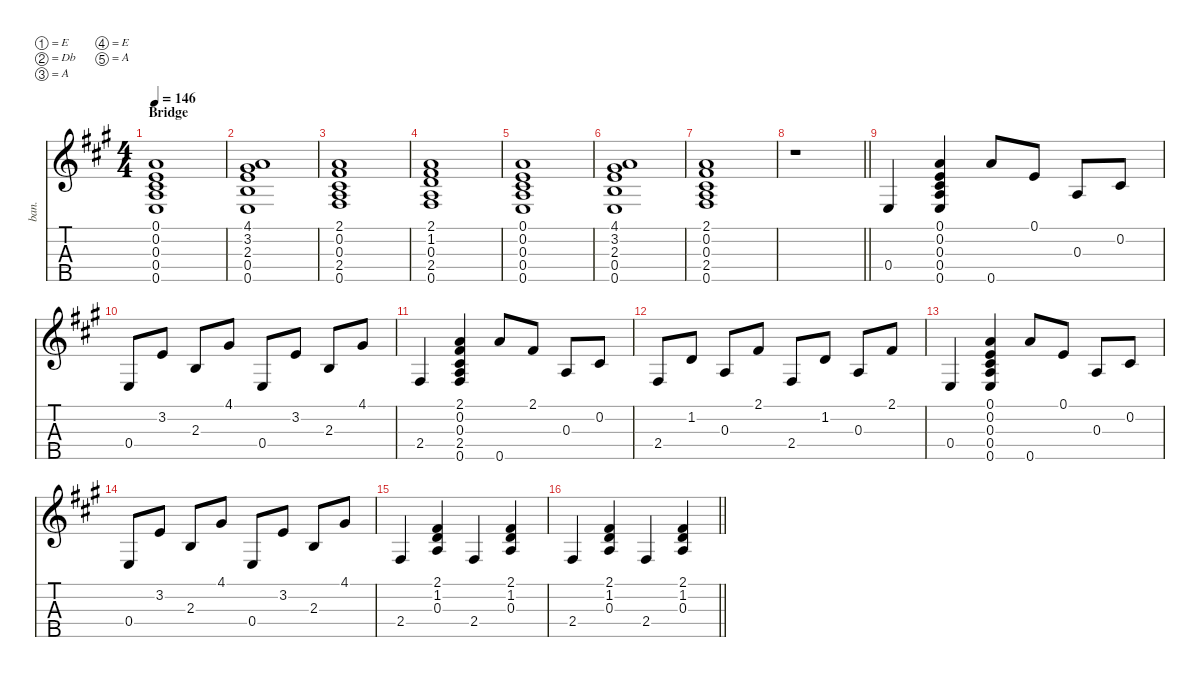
\defaultSystemsLayout 4
\hideDynamics
\bracketExtendMode nobrackets
\otherSystemsTrackNameOrientation horizontal
\track ("Banjo" "ban.") {defaultSystemsLayout 8 instrument banjo}
\staff {score tabs}
\tuning (E4 Db4 A3 E3 A4)
\ts (4 4)
\section ("" "Bridge")
\tempo 146
\clef g2
\ks a
(0.1{acc forcenatural} 0.2{acc #} 0.3{acc forcenatural} 0.4{acc forcenatural} 0.5{acc forcenatural}).1{dy f beam Up} |
(4.1{acc #} 3.2{acc forcenatural} 2.3{acc forcenatural} 0.4{acc forcenatural} 0.5{acc forcenatural}).1{beam Up} |
(2.1{acc #} 0.2{acc #} 0.3{acc forcenatural} 2.4{acc #} 0.5{acc forcenatural}).1{beam Up} |
(2.1{acc #} 1.2{acc forcenatural} 0.3{acc forcenatural} 2.4{acc #} 0.5{acc forcenatural}).1{beam Up} |
(0.1{acc forcenatural} 0.2{acc #} 0.3{acc forcenatural} 0.4{acc forcenatural} 0.5{acc forcenatural}).1{beam Up} |
(4.1{acc #} 3.2{acc forcenatural} 2.3{acc forcenatural} 0.4{acc forcenatural} 0.5{acc forcenatural}).1{beam Up} |
(2.1{acc #} 0.2{acc #} 0.3{acc forcenatural} 2.4{acc #} 0.5{acc forcenatural}).1{beam Up} |
\barLineRight lightlight
r.1{beam Down} |
0.4{acc forcenatural}.4{beam Up} (0.1{acc forcenatural} 0.2{acc #} 0.3{acc forcenatural} 0.4{acc forcenatural} 0.5{acc forcenatural}).4{beam Up} 0.5{acc forcenatural}.8{beam Up} 0.1{acc forcenatural}.8{beam Up} 0.3{acc forcenatural}.8{beam Up} 0.2{acc #}.8{beam Up} |
0.4{acc forcenatural}.8{beam Up} 3.2{acc forcenatural}.8{beam Up} 2.3{acc forcenatural}.8{beam Up} 4.1{acc #}.8{beam Up} 0.4{acc forcenatural}.8{beam Up} 3.2{acc forcenatural}.8{beam Up} 2.3{acc forcenatural}.8{beam Up} 4.1{acc #}.8{beam Up} |
2.4{acc #}.4{beam Up} (2.1{acc #} 0.2{acc #} 0.3{acc forcenatural} 2.4{acc #} 0.5{acc forcenatural}).4{beam Up} 0.5{acc forcenatural}.8{beam Up} 2.1{acc #}.8{beam Up} 0.3{acc forcenatural}.8{beam Up} 0.2{acc #}.8{beam Up} |
2.4{acc #}.8{beam Up} 1.2{acc forcenatural}.8{beam Up} 0.3{acc forcenatural}.8{beam Up} 2.1{acc #}.8{beam Up} 2.4{acc #}.8{beam Up} 1.2{acc forcenatural}.8{beam Up} 0.3{acc forcenatural}.8{beam Up} 2.1{acc #}.8{beam Up} |
0.4{acc forcenatural}.4{beam Up} (0.1{acc forcenatural} 0.2{acc #} 0.3{acc forcenatural} 0.4{acc forcenatural} 0.5{acc forcenatural}).4{beam Up} 0.5{acc forcenatural}.8{beam Up} 0.1{acc forcenatural}.8{beam Up} 0.3{acc forcenatural}.8{beam Up} 0.2{acc #}.8{beam Up} |
0.4{acc forcenatural}.8{beam Up} 3.2{acc forcenatural}.8{beam Up} 2.3{acc forcenatural}.8{beam Up} 4.1{acc #}.8{beam Up} 0.4{acc forcenatural}.8{beam Up} 3.2{acc forcenatural}.8{beam Up} 2.3{acc forcenatural}.8{beam Up} 4.1{acc #}.8{beam Up} |
2.4{acc #}.4{beam Up} (2.1{acc #} 1.2{acc forcenatural} 0.3{acc forcenatural}).4{beam Up} 2.4{acc #}.4{beam Up} (2.1{acc #} 1.2{acc forcenatural} 0.3{acc forcenatural}).4{beam Up} |
\barLineRight lightlight
2.4{acc #}.4{beam Up} (2.1{acc #} 1.2{acc forcenatural} 0.3{acc forcenatural}).4{beam Up} 2.4{acc #}.4{beam Up} (2.1{acc #} 1.2{acc forcenatural} 0.3{acc forcenatural}).4{beam Up}
